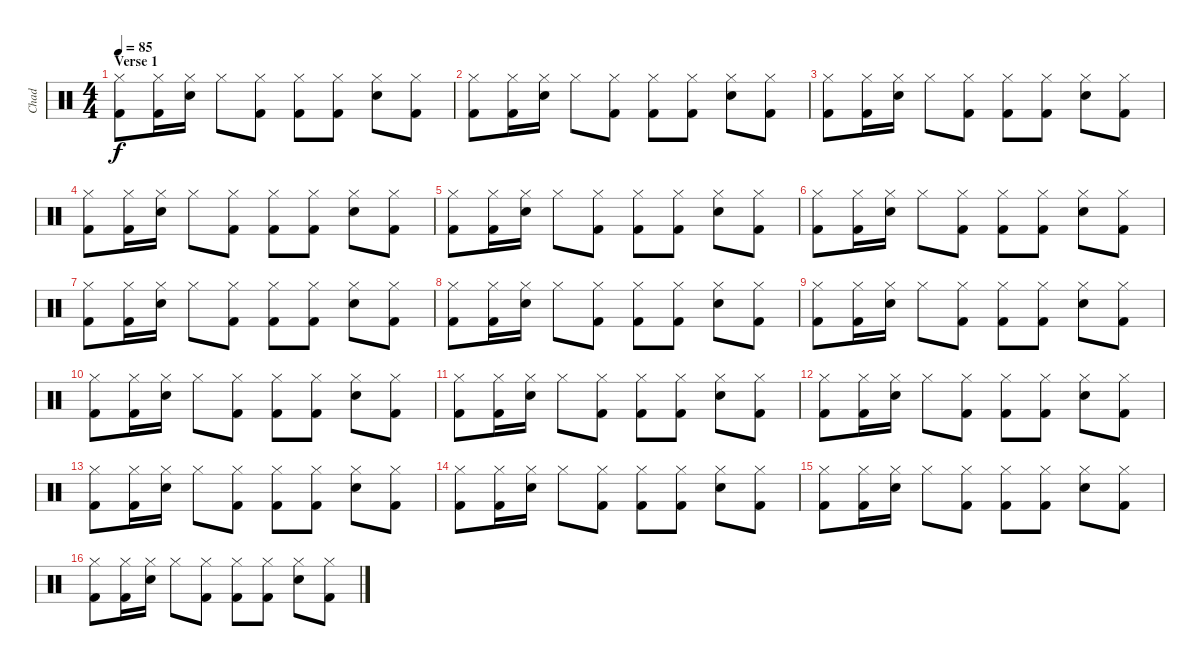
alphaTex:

\track ("Chad" "Chad") {instrument percussion}
\staff {score}
\articulation defaults
\ts (4 4)
\section ("" "Verse 1")
\tempo 85
\clef neutral
\ks c
("Hi-Hat (closed)" "Kick (hit) 2").8{dy f} ("Hi-Hat (closed)" "Kick (hit) 2").16 ("Snare (hit) 2" "Hi-Hat (closed)").16 "Hi-Hat (closed)".8 ("Hi-Hat (closed)" "Kick (hit) 2").8 ("Hi-Hat (closed)" "Kick (hit) 2").8 ("Hi-Hat (closed)" "Kick (hit) 2").8 ("Snare (hit) 2" "Hi-Hat (closed)").8 ("Hi-Hat (closed)" "Kick (hit) 2").8 |
("Hi-Hat (closed)" "Kick (hit) 2").8 ("Hi-Hat (closed)" "Kick (hit) 2").16 ("Snare (hit) 2" "Hi-Hat (closed)").16 "Hi-Hat (closed)".8 ("Hi-Hat (closed)" "Kick (hit) 2").8 ("Hi-Hat (closed)" "Kick (hit) 2").8 ("Hi-Hat (closed)" "Kick (hit) 2").8 ("Snare (hit) 2" "Hi-Hat (closed)").8 ("Hi-Hat (closed)" "Kick (hit) 2").8 |
("Hi-Hat (closed)" "Kick (hit) 2").8 ("Hi-Hat (closed)" "Kick (hit) 2").16 ("Snare (hit) 2" "Hi-Hat (closed)").16 "Hi-Hat (closed)".8 ("Hi-Hat (closed)" "Kick (hit) 2").8 ("Hi-Hat (closed)" "Kick (hit) 2").8 ("Hi-Hat (closed)" "Kick (hit) 2").8 ("Snare (hit) 2" "Hi-Hat (closed)").8 ("Hi-Hat (closed)" "Kick (hit) 2").8 |
("Hi-Hat (closed)" "Kick (hit) 2").8 ("Hi-Hat (closed)" "Kick (hit) 2").16 ("Snare (hit) 2" "Hi-Hat (closed)").16 "Hi-Hat (closed)".8 ("Hi-Hat (closed)" "Kick (hit) 2").8 ("Hi-Hat (closed)" "Kick (hit) 2").8 ("Hi-Hat (closed)" "Kick (hit) 2").8 ("Snare (hit) 2" "Hi-Hat (closed)").8 ("Hi-Hat (closed)" "Kick (hit) 2").8 |
("Hi-Hat (closed)" "Kick (hit) 2").8 ("Hi-Hat (closed)" "Kick (hit) 2").16 ("Snare (hit) 2" "Hi-Hat (closed)").16 "Hi-Hat (closed)".8 ("Hi-Hat (closed)" "Kick (hit) 2").8 ("Hi-Hat (closed)" "Kick (hit) 2").8 ("Hi-Hat (closed)" "Kick (hit) 2").8 ("Snare (hit) 2" "Hi-Hat (closed)").8 ("Hi-Hat (closed)" "Kick (hit) 2").8 |
("Hi-Hat (closed)" "Kick (hit) 2").8 ("Hi-Hat (closed)" "Kick (hit) 2").16 ("Snare (hit) 2" "Hi-Hat (closed)").16 "Hi-Hat (closed)".8 ("Hi-Hat (closed)" "Kick (hit) 2").8 ("Hi-Hat (closed)" "Kick (hit) 2").8 ("Hi-Hat (closed)" "Kick (hit) 2").8 ("Snare (hit) 2" "Hi-Hat (closed)").8 ("Hi-Hat (closed)" "Kick (hit) 2").8 |
("Hi-Hat (closed)" "Kick (hit) 2").8 ("Hi-Hat (closed)" "Kick (hit) 2").16 ("Snare (hit) 2" "Hi-Hat (closed)").16 "Hi-Hat (closed)".8 ("Hi-Hat (closed)" "Kick (hit) 2").8 ("Hi-Hat (closed)" "Kick (hit) 2").8 ("Hi-Hat (closed)" "Kick (hit) 2").8 ("Snare (hit) 2" "Hi-Hat (closed)").8 ("Hi-Hat (closed)" "Kick (hit) 2").8 |
("Hi-Hat (closed)" "Kick (hit) 2").8 ("Hi-Hat (closed)" "Kick (hit) 2").16 ("Snare (hit) 2" "Hi-Hat (closed)").16 "Hi-Hat (closed)".8 ("Hi-Hat (closed)" "Kick (hit) 2").8 ("Hi-Hat (closed)" "Kick (hit) 2").8 ("Hi-Hat (closed)" "Kick (hit) 2").8 ("Snare (hit) 2" "Hi-Hat (closed)").8 ("Hi-Hat (closed)" "Kick (hit) 2").8 |
("Hi-Hat (closed)" "Kick (hit) 2").8 ("Hi-Hat (closed)" "Kick (hit) 2").16 ("Snare (hit) 2" "Hi-Hat (closed)").16 "Hi-Hat (closed)".8 ("Hi-Hat (closed)" "Kick (hit) 2").8 ("Hi-Hat (closed)" "Kick (hit) 2").8 ("Hi-Hat (closed)" "Kick (hit) 2").8 ("Snare (hit) 2" "Hi-Hat (closed)").8 ("Hi-Hat (closed)" "Kick (hit) 2").8 |
("Hi-Hat (closed)" "Kick (hit) 2").8 ("Hi-Hat (closed)" "Kick (hit) 2").16 ("Snare (hit) 2" "Hi-Hat (closed)").16 "Hi-Hat (closed)".8 ("Hi-Hat (closed)" "Kick (hit) 2").8 ("Hi-Hat (closed)" "Kick (hit) 2").8 ("Hi-Hat (closed)" "Kick (hit) 2").8 ("Snare (hit) 2" "Hi-Hat (closed)").8 ("Hi-Hat (closed)" "Kick (hit) 2").8 |
("Hi-Hat (closed)" "Kick (hit) 2").8 ("Hi-Hat (closed)" "Kick (hit) 2").16 ("Snare (hit) 2" "Hi-Hat (closed)").16 "Hi-Hat (closed)".8 ("Hi-Hat (closed)" "Kick (hit) 2").8 ("Hi-Hat (closed)" "Kick (hit) 2").8 ("Hi-Hat (closed)" "Kick (hit) 2").8 ("Snare (hit) 2" "Hi-Hat (closed)").8 ("Hi-Hat (closed)" "Kick (hit) 2").8 |
("Hi-Hat (closed)" "Kick (hit) 2").8 ("Hi-Hat (closed)" "Kick (hit) 2").16 ("Snare (hit) 2" "Hi-Hat (closed)").16 "Hi-Hat (closed)".8 ("Hi-Hat (closed)" "Kick (hit) 2").8 ("Hi-Hat (closed)" "Kick (hit) 2").8 ("Hi-Hat (closed)" "Kick (hit) 2").8 ("Snare (hit) 2" "Hi-Hat (closed)").8 ("Hi-Hat (closed)" "Kick (hit) 2").8 |
("Hi-Hat (closed)" "Kick (hit) 2").8 ("Hi-Hat (closed)" "Kick (hit) 2").16 ("Snare (hit) 2" "Hi-Hat (closed)").16 "Hi-Hat (closed)".8 ("Hi-Hat (closed)" "Kick (hit) 2").8 ("Hi-Hat (closed)" "Kick (hit) 2").8 ("Hi-Hat (closed)" "Kick (hit) 2").8 ("Snare (hit) 2" "Hi-Hat (closed)").8 ("Hi-Hat (closed)" "Kick (hit) 2").8 |
("Hi-Hat (closed)" "Kick (hit) 2").8 ("Hi-Hat (closed)" "Kick (hit) 2").16 ("Snare (hit) 2" "Hi-Hat (closed)").16 "Hi-Hat (closed)".8 ("Hi-Hat (closed)" "Kick (hit) 2").8 ("Hi-Hat (closed)" "Kick (hit) 2").8 ("Hi-Hat (closed)" "Kick (hit) 2").8 ("Snare (hit) 2" "Hi-Hat (closed)").8 ("Hi-Hat (closed)" "Kick (hit) 2").8 |
("Hi-Hat (closed)" "Kick (hit) 2").8 ("Hi-Hat (closed)" "Kick (hit) 2").16 ("Snare (hit) 2" "Hi-Hat (closed)").16 "Hi-Hat (closed)".8 ("Hi-Hat (closed)" "Kick (hit) 2").8 ("Hi-Hat (closed)" "Kick (hit) 2").8 ("Hi-Hat (closed)" "Kick (hit) 2").8 ("Snare (hit) 2" "Hi-Hat (closed)").8 ("Hi-Hat (closed)" "Kick (hit) 2").8 |
("Hi-Hat (closed)" "Kick (hit) 2").8 ("Hi-Hat (closed)" "Kick (hit) 2").16 ("Snare (hit) 2" "Hi-Hat (closed)").16 "Hi-Hat (closed)".8 ("Hi-Hat (closed)" "Kick (hit) 2").8 ("Hi-Hat (closed)" "Kick (hit) 2").8 ("Hi-Hat (closed)" "Kick (hit) 2").8 ("Snare (hit) 2" "Hi-Hat (closed)").8 ("Hi-Hat (closed)" "Kick (hit) 2").8
